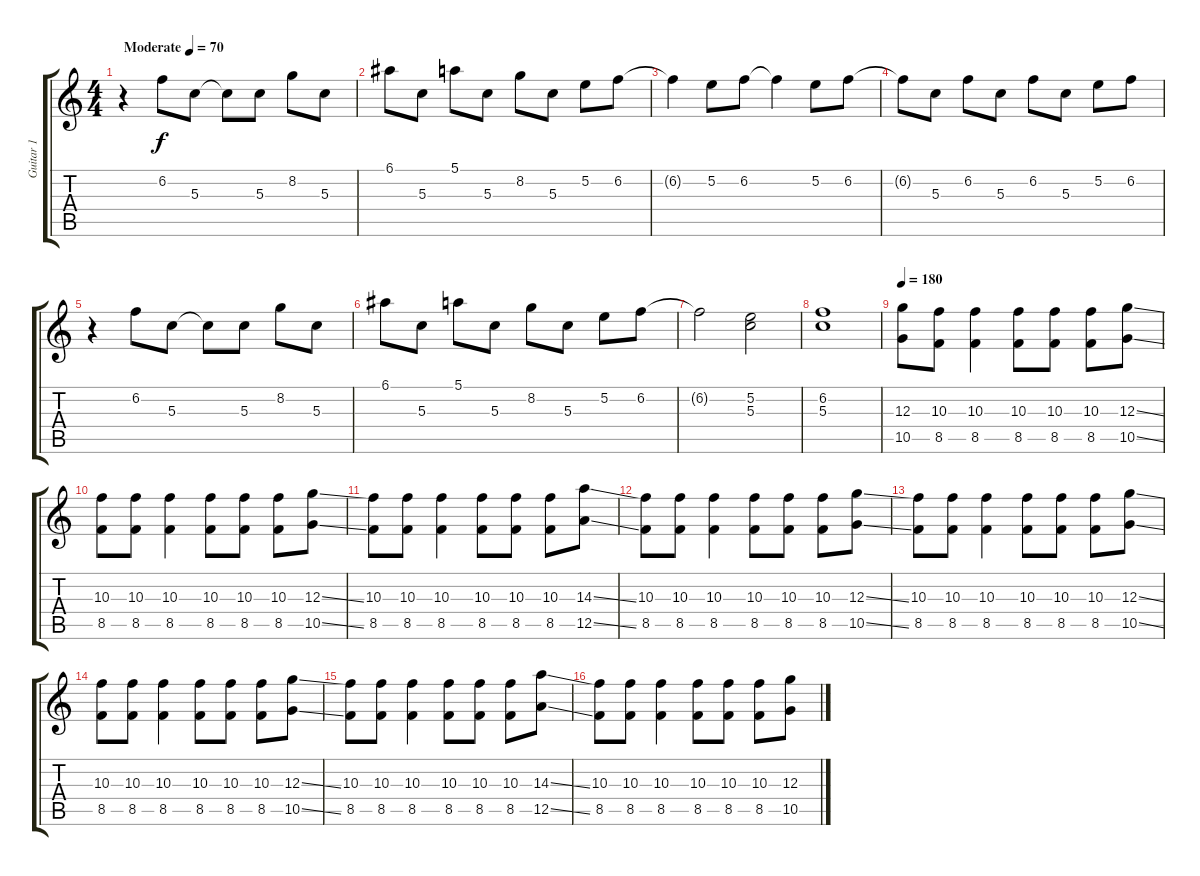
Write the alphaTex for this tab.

\track ("Guitar 1" "Guitar 1") {instrument overdrivenguitar}
\staff {score tabs}
\tuning (E4 B3 G3 D3 A2 E2) {hide}
\ts (4 4)
\tempo (70 "Moderate")
\clef g2
\ks c
r.4{dy f instrument overdrivenguitar} 6.2.8 5.3.8 5.3{t}.8 5.3.8 8.2.8 5.3.8 |
6.1.8 5.3.8 5.1.8 5.3.8 8.2.8 5.3.8 5.2.8 6.2.8 |
6.2{t}.4 5.2.8 6.2.8 6.2{t}.4 5.2.8 6.2.8 |
6.2{t}.8 5.3.8 6.2.8 5.3.8 6.2.8 5.3.8 5.2.8 6.2.8 |
r.4 6.2.8 5.3.8 5.3{t}.8 5.3.8 8.2.8 5.3.8 |
6.1.8 5.3.8 5.1.8 5.3.8 8.2.8 5.3.8 5.2.8 6.2.8 |
6.2{t}.2 (5.2 5.3).2 |
(6.2 5.3).1 |
\tempo 180
(12.3 10.5).8 (10.3 8.5).8 (10.3 8.5).4 (10.3 8.5).8 (10.3 8.5).8 (10.3 8.5).8 (12.3{ss} 10.5{ss}).8 |
(10.3 8.5).8 (10.3 8.5).8 (10.3 8.5).4 (10.3 8.5).8 (10.3 8.5).8 (10.3 8.5).8 (12.3{ss} 10.5{ss}).8 |
(10.3 8.5).8 (10.3 8.5).8 (10.3 8.5).4 (10.3 8.5).8 (10.3 8.5).8 (10.3 8.5).8 (14.3{ss} 12.5{ss}).8 |
(10.3 8.5).8 (10.3 8.5).8 (10.3 8.5).4 (10.3 8.5).8 (10.3 8.5).8 (10.3 8.5).8 (12.3{ss} 10.5{ss}).8 |
(10.3 8.5).8 (10.3 8.5).8 (10.3 8.5).4 (10.3 8.5).8 (10.3 8.5).8 (10.3 8.5).8 (12.3{ss} 10.5{ss}).8 |
(10.3 8.5).8 (10.3 8.5).8 (10.3 8.5).4 (10.3 8.5).8 (10.3 8.5).8 (10.3 8.5).8 (12.3{ss} 10.5{ss}).8 |
(10.3 8.5).8 (10.3 8.5).8 (10.3 8.5).4 (10.3 8.5).8 (10.3 8.5).8 (10.3 8.5).8 (14.3{ss} 12.5{ss}).8 |
(10.3 8.5).8 (10.3 8.5).8 (10.3 8.5).4 (10.3 8.5).8 (10.3 8.5).8 (10.3 8.5).8 (12.3{ss} 10.5{ss}).8
